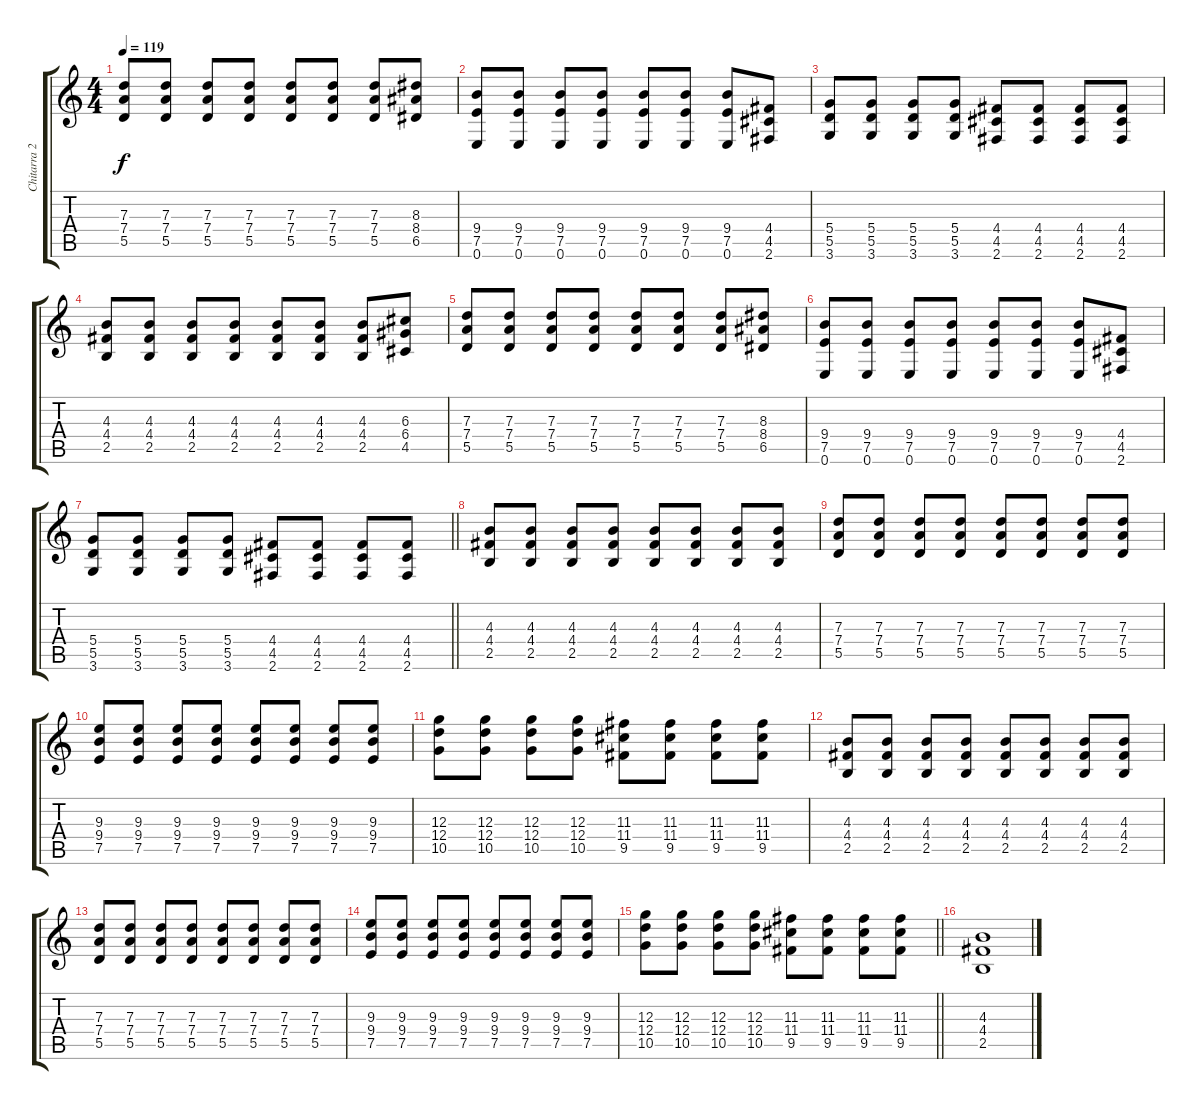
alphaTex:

\track ("Chitarra 2" "Chitarra 2") {instrument distortionguitar}
\staff {score tabs}
\tuning (E4 B3 G3 D3 A2 E2) {hide}
\ts (4 4)
\tempo 119
\clef g2
\ks c
(7.3 7.4 5.5).8{dy f} (7.3 7.4 5.5).8 (7.3 7.4 5.5).8 (7.3 7.4 5.5).8 (7.3 7.4 5.5).8 (7.3 7.4 5.5).8 (7.3 7.4 5.5).8 (8.3 8.4 6.5).8 |
(9.4 7.5 0.6).8 (9.4 7.5 0.6).8 (9.4 7.5 0.6).8 (9.4 7.5 0.6).8 (9.4 7.5 0.6).8 (9.4 7.5 0.6).8 (9.4 7.5 0.6).8 (4.4 4.5 2.6).8 |
(5.4 5.5 3.6).8 (5.4 5.5 3.6).8 (5.4 5.5 3.6).8 (5.4 5.5 3.6).8 (4.4 4.5 2.6).8 (4.4 4.5 2.6).8 (4.4 4.5 2.6).8 (4.4 4.5 2.6).8 |
(4.3 4.4 2.5).8 (4.3 4.4 2.5).8 (4.3 4.4 2.5).8 (4.3 4.4 2.5).8 (4.3 4.4 2.5).8 (4.3 4.4 2.5).8 (4.3 4.4 2.5).8 (6.3 6.4 4.5).8 |
(7.3 7.4 5.5).8 (7.3 7.4 5.5).8 (7.3 7.4 5.5).8 (7.3 7.4 5.5).8 (7.3 7.4 5.5).8 (7.3 7.4 5.5).8 (7.3 7.4 5.5).8 (8.3 8.4 6.5).8 |
(9.4 7.5 0.6).8 (9.4 7.5 0.6).8 (9.4 7.5 0.6).8 (9.4 7.5 0.6).8 (9.4 7.5 0.6).8 (9.4 7.5 0.6).8 (9.4 7.5 0.6).8 (4.4 4.5 2.6).8 |
\barLineRight lightlight
(5.4 5.5 3.6).8 (5.4 5.5 3.6).8 (5.4 5.5 3.6).8 (5.4 5.5 3.6).8 (4.4 4.5 2.6).8 (4.4 4.5 2.6).8 (4.4 4.5 2.6).8 (4.4 4.5 2.6).8 |
(4.3 4.4 2.5).8{balance 7} (4.3 4.4 2.5).8 (4.3 4.4 2.5).8 (4.3 4.4 2.5).8 (4.3 4.4 2.5).8 (4.3 4.4 2.5).8 (4.3 4.4 2.5).8 (4.3 4.4 2.5).8 |
(7.3 7.4 5.5).8 (7.3 7.4 5.5).8 (7.3 7.4 5.5).8 (7.3 7.4 5.5).8 (7.3 7.4 5.5).8 (7.3 7.4 5.5).8 (7.3 7.4 5.5).8 (7.3 7.4 5.5).8 |
(9.3 9.4 7.5).8 (9.3 9.4 7.5).8 (9.3 9.4 7.5).8 (9.3 9.4 7.5).8 (9.3 9.4 7.5).8 (9.3 9.4 7.5).8 (9.3 9.4 7.5).8 (9.3 9.4 7.5).8 |
(12.3 12.4 10.5).8 (12.3 12.4 10.5).8 (12.3 12.4 10.5).8 (12.3 12.4 10.5).8 (11.3 11.4 9.5).8 (11.3 11.4 9.5).8 (11.3 11.4 9.5).8 (11.3 11.4 9.5).8 |
(4.3 4.4 2.5).8 (4.3 4.4 2.5).8 (4.3 4.4 2.5).8 (4.3 4.4 2.5).8 (4.3 4.4 2.5).8 (4.3 4.4 2.5).8 (4.3 4.4 2.5).8 (4.3 4.4 2.5).8 |
(7.3 7.4 5.5).8 (7.3 7.4 5.5).8 (7.3 7.4 5.5).8 (7.3 7.4 5.5).8 (7.3 7.4 5.5).8 (7.3 7.4 5.5).8 (7.3 7.4 5.5).8 (7.3 7.4 5.5).8 |
(9.3 9.4 7.5).8 (9.3 9.4 7.5).8 (9.3 9.4 7.5).8 (9.3 9.4 7.5).8 (9.3 9.4 7.5).8 (9.3 9.4 7.5).8 (9.3 9.4 7.5).8 (9.3 9.4 7.5).8 |
\barLineRight lightlight
(12.3 12.4 10.5).8 (12.3 12.4 10.5).8 (12.3 12.4 10.5).8 (12.3 12.4 10.5).8 (11.3 11.4 9.5).8 (11.3 11.4 9.5).8 (11.3 11.4 9.5).8 (11.3 11.4 9.5).8 |
(4.3 4.4 2.5).1
